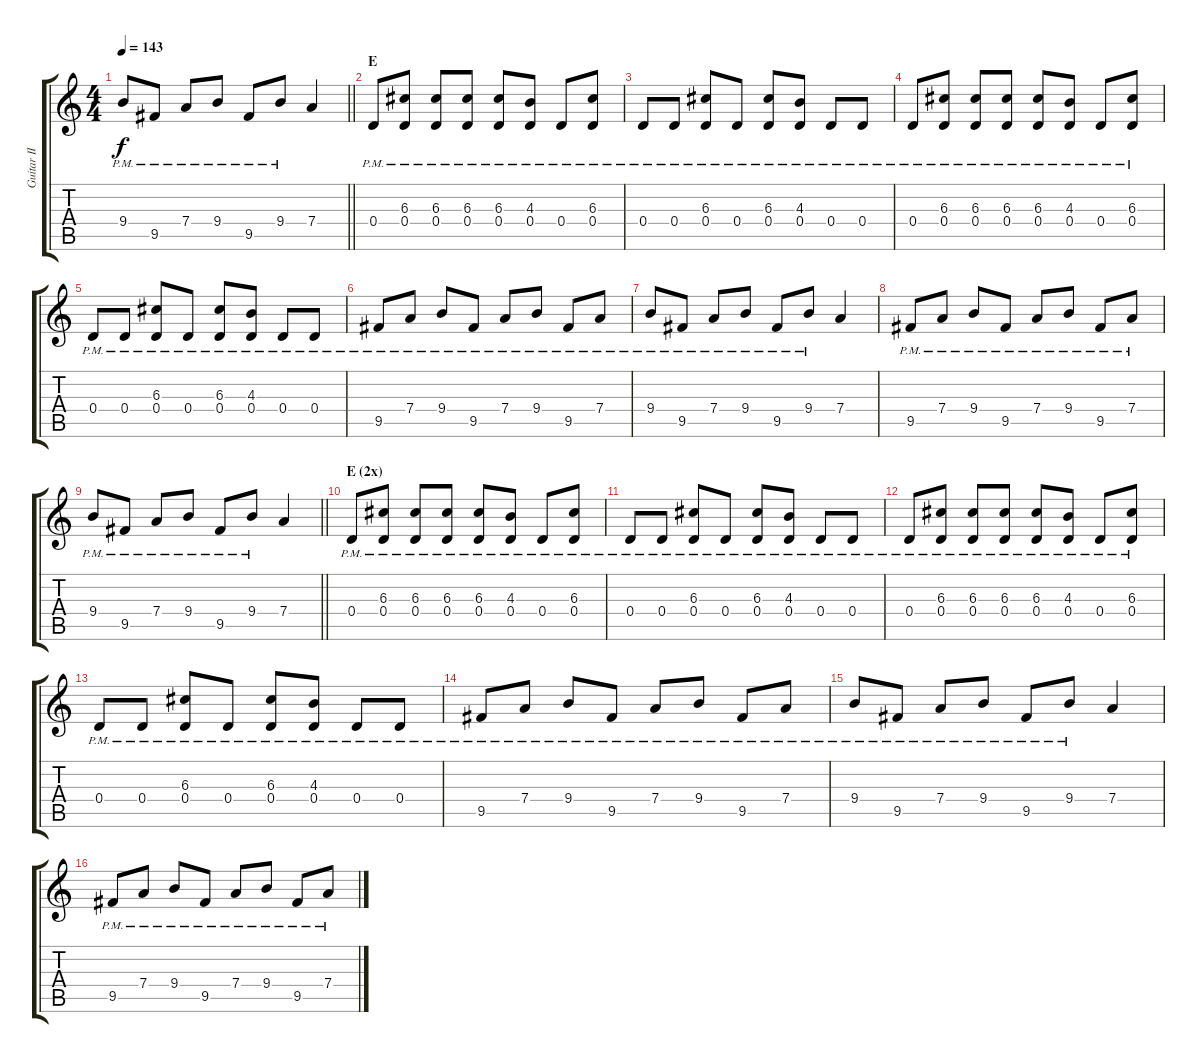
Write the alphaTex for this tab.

\track ("Guitar II - Kita" "Guitar II ") {instrument overdrivenguitar}
\staff {score tabs}
\tuning (E4 B3 G3 D3 A2 E2) {hide}
\ts (4 4)
\tempo 143
\clef g2
\barLineRight lightlight
\ks c
9.4{pm}.8{dy f} 9.5{pm}.8 7.4{pm}.8 9.4{pm}.8 9.5{pm}.8 9.4{pm}.8 7.4.4 |
\section ("" "E")
0.4{pm}.8 (6.3{pm} 0.4{pm}).8 (6.3{pm} 0.4{pm}).8 (6.3{pm} 0.4{pm}).8 (6.3{pm} 0.4{pm}).8 (4.3{pm} 0.4{pm}).8 0.4{pm}.8 (6.3{pm} 0.4{pm}).8 |
0.4{pm}.8 0.4{pm}.8 (6.3{pm} 0.4{pm}).8 0.4{pm}.8 (6.3{pm} 0.4{pm}).8 (4.3{pm} 0.4{pm}).8 0.4{pm}.8 0.4{pm}.8 |
0.4{pm}.8 (6.3{pm} 0.4{pm}).8 (6.3{pm} 0.4{pm}).8 (6.3{pm} 0.4{pm}).8 (6.3{pm} 0.4{pm}).8 (4.3{pm} 0.4{pm}).8 0.4{pm}.8 (6.3{pm} 0.4{pm}).8 |
0.4{pm}.8 0.4{pm}.8 (6.3{pm} 0.4{pm}).8 0.4{pm}.8 (6.3{pm} 0.4{pm}).8 (4.3{pm} 0.4{pm}).8 0.4{pm}.8 0.4{pm}.8 |
9.5{pm}.8 7.4{pm}.8 9.4{pm}.8 9.5{pm}.8 7.4{pm}.8 9.4{pm}.8 9.5{pm}.8 7.4{pm}.8 |
9.4{pm}.8 9.5{pm}.8 7.4{pm}.8 9.4{pm}.8 9.5{pm}.8 9.4{pm}.8 7.4.4 |
9.5{pm}.8 7.4{pm}.8 9.4{pm}.8 9.5{pm}.8 7.4{pm}.8 9.4{pm}.8 9.5{pm}.8 7.4{pm}.8 |
\barLineRight lightlight
9.4{pm}.8 9.5{pm}.8 7.4{pm}.8 9.4{pm}.8 9.5{pm}.8 9.4{pm}.8 7.4.4 |
\section ("" "E (2x)")
0.4{pm}.8 (6.3{pm} 0.4{pm}).8 (6.3{pm} 0.4{pm}).8 (6.3{pm} 0.4{pm}).8 (6.3{pm} 0.4{pm}).8 (4.3{pm} 0.4{pm}).8 0.4{pm}.8 (6.3{pm} 0.4{pm}).8 |
0.4{pm}.8 0.4{pm}.8 (6.3{pm} 0.4{pm}).8 0.4{pm}.8 (6.3{pm} 0.4{pm}).8 (4.3{pm} 0.4{pm}).8 0.4{pm}.8 0.4{pm}.8 |
0.4{pm}.8 (6.3{pm} 0.4{pm}).8 (6.3{pm} 0.4{pm}).8 (6.3{pm} 0.4{pm}).8 (6.3{pm} 0.4{pm}).8 (4.3{pm} 0.4{pm}).8 0.4{pm}.8 (6.3{pm} 0.4{pm}).8 |
0.4{pm}.8 0.4{pm}.8 (6.3{pm} 0.4{pm}).8 0.4{pm}.8 (6.3{pm} 0.4{pm}).8 (4.3{pm} 0.4{pm}).8 0.4{pm}.8 0.4{pm}.8 |
9.5{pm}.8 7.4{pm}.8 9.4{pm}.8 9.5{pm}.8 7.4{pm}.8 9.4{pm}.8 9.5{pm}.8 7.4{pm}.8 |
9.4{pm}.8 9.5{pm}.8 7.4{pm}.8 9.4{pm}.8 9.5{pm}.8 9.4{pm}.8 7.4.4 |
9.5{pm}.8 7.4{pm}.8 9.4{pm}.8 9.5{pm}.8 7.4{pm}.8 9.4{pm}.8 9.5{pm}.8 7.4{pm}.8
